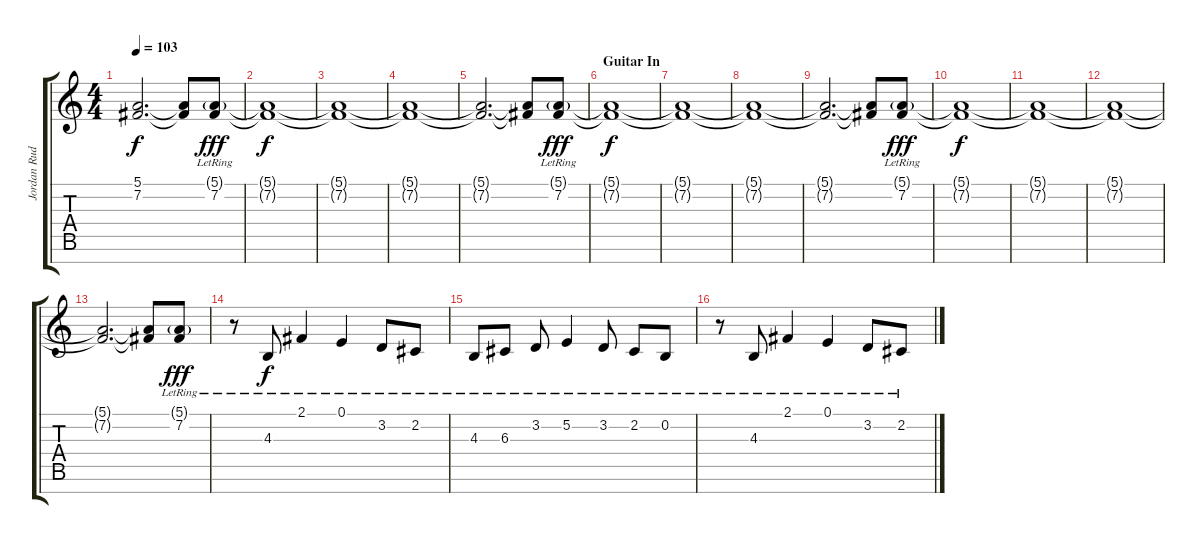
\track ("Jordan Rudess" "Jordan Rud") {instrument lead1square}
\staff {score tabs}
\tuning (E4 B3 G3 D3 A2 E2 B1) {hide}
\ts (4 4)
\tempo 103
\clef g2
\ks c
(5.1{t} 7.2{t}).2{d dy f} (5.1{t} 7.2{t}).8 (5.1{g lr} 7.2{lr}).8{dy fff} |
(5.1{t} 7.2{t}).1{dy f} |
(5.1{t} 7.2{t}).1 |
(5.1{t} 7.2{t}).1 |
(5.1{t} 7.2{t}).2{d} (5.1{t} 7.2{t}).8 (5.1{g lr} 7.2{lr}).8{dy fff} |
\section ("" "Guitar In")
(5.1{t} 7.2{t}).1{dy f} |
(5.1{t} 7.2{t}).1 |
(5.1{t} 7.2{t}).1 |
(5.1{t} 7.2{t}).2{d} (5.1{t} 7.2{t}).8 (5.1{g lr} 7.2{lr}).8{dy fff} |
(5.1{t} 7.2{t}).1{dy f} |
(5.1{t} 7.2{t}).1 |
(5.1{t} 7.2{t}).1 |
(5.1{t} 7.2{t}).2{d} (5.1{t} 7.2{t}).8 (5.1{g lr} 7.2{lr}).8{dy fff} |
r.8{instrument koto} 4.3{lr}.8{dy f} 2.1{lr}.4 0.1{lr}.4 3.2{lr}.8 2.2{lr}.8 |
4.3{lr}.8 6.3{lr}.8 3.2{lr}.8 5.2{lr}.4 3.2{lr}.8 2.2{lr}.8 0.2{lr}.8 |
r.8 4.3{lr}.8 2.1{lr}.4 0.1{lr}.4 3.2{lr}.8 2.2{lr}.8
